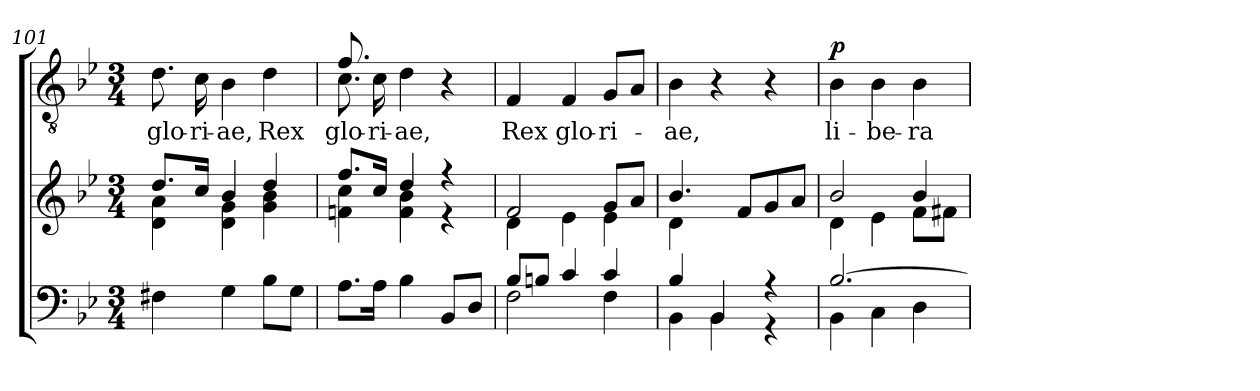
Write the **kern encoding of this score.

**kern	**kern	**kern	**text	**dynam
*part2	*part2	*part1	*part1	*part1
*staff3	*staff2	*staff1	*staff1	*staff1
*clefF4	*clefG2	*clefGv2	*	*
*k[b-e-]	*k[b-e-]	*k[b-e-]	*	*
*B-:	*B-:	*B-:	*	*
*M3/4	*M3/4	*M3/4	*	*
=101	=101	=101	=101	=101
*	*^	*	*	*
!	!	!	!	!LO:LY:b	!
4F#X\	8.dd/L	4d\ 4a\	8.d\	glo-	.
!	!	!	!	!LO:LY:b	!
.	16cc/Jk	.	16c\	-ri-	.
!	!	!	!	!LO:LY:b	!
4G\	4b-/	4d\ 4g\	4B-\	-ae,	.
!	!	!	!	!LO:LY:b	!
8B-\L	4dd/	4g\ 4b-\	4d\	Rex	.
8G\J	.	.	.	.	.
=102	=102	=102	=102	=102	=102
!	!	!	!	!LO:LY:b	!
*	*	*	*^	*	*
8.A\L	8.ff/L	4fn\ 4cc\	8.f/	8.c\	glo-	.
!	!	!	!	!	!LO:LY:b	!
16A\Jk	16cc/Jk	.	16c\	16ryy	-ri-	.
!	!	!	!	!	!LO:LY:b	!
4B-\	4dd/	4f\ 4b-\	4d\	2ryy	-ae,	.
8BB-/L	4r	4r	4r	.	.	.
8D/J	.	.	.	.	.	.
*	*	*	*v	*v	*	*
!!LO:LB:g=z
=103	=103	=103	=103	=103	=103
*^	*	*	*	*	*
!	!	!	!	!	!LO:LY:b	!
8B-/L	2F\	2f/	4d\	4F/	Rex	.
8Bn/J	.	.	.	.	.	.
!	!	!	!	!	!LO:LY:b	!
4c/	.	.	4e-\	4F/	glo-	.
!	!	!	!	!	!LO:LY:b	!
4c/	4F\	8g/L	4e-\	8G/L	-ri-	.
.	.	8a/J	.	8A/J	.	.
=104	=104	=104	=104	=104	=104	=104
!	!	!	!	!	!LO:LY:b	!
4B-/	4BB-\	4.b-/	4d\	4B-\	-ae,	.
4BB-/	4BB-\	.	2ryy	4r	.	.
.	.	8f/L	.	.	.	.
4r	4r	8g/	.	4r	.	.
.	.	8a/J	.	.	.	.
=105	=105	=105	=105	=105	=105	=105
!	!	!	!	!	!LO:LY:b	!LO:DY:a
[>2.B-/	4BB-\	2b-/	4d\	4B-\	li-	p
!	!	!	!	!	!LO:LY:b	!
.	4C\	.	4e-\	4B-\	-be-	.
!	!	!	!	!	!LO:LY:b	!
.	4D\	4b-/	8f\L	4B-\	-ra	.
.	.	.	8f#X\J	.	.	.
*v	*v	*	*	*	*	*
*	*v	*v	*	*	*
=	=	=	=	=
*-	*-	*-	*-	*-
